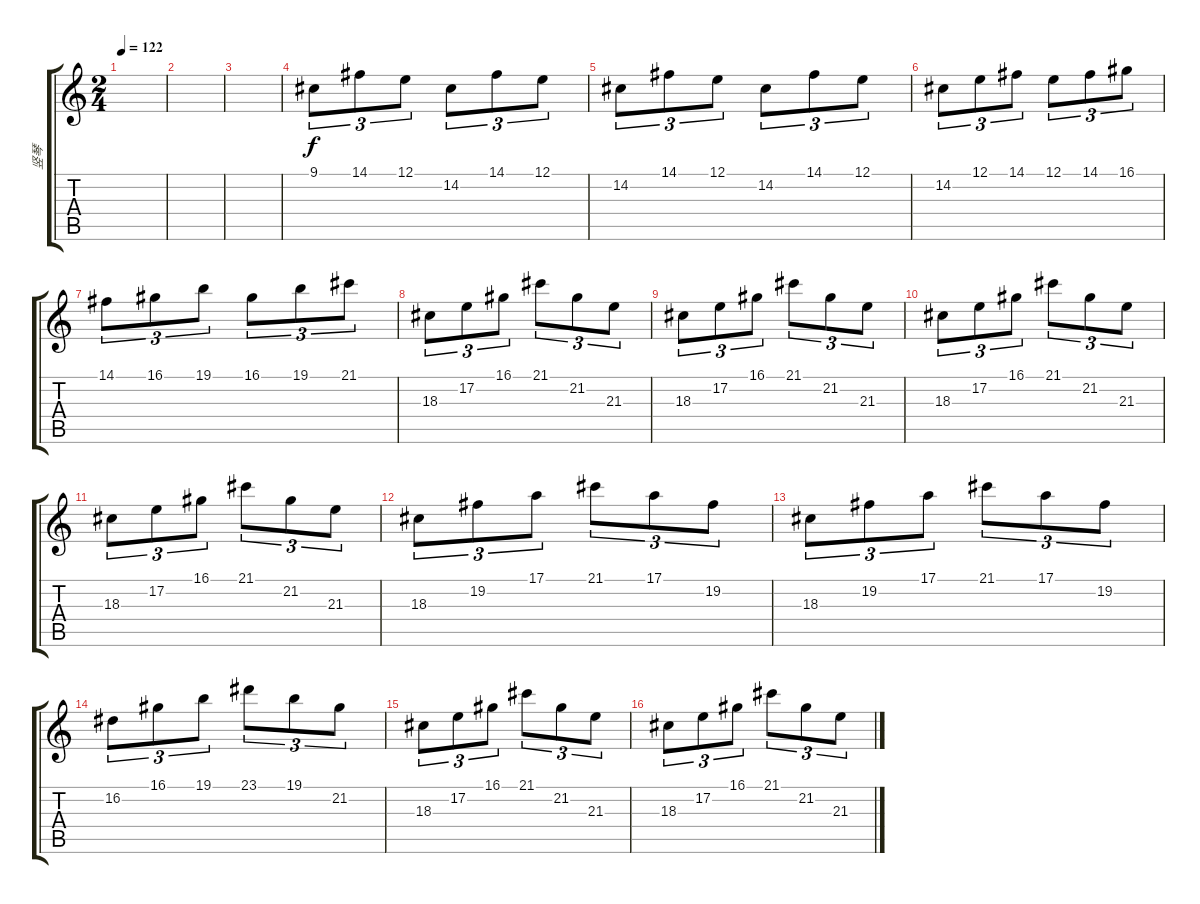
\track ("竖琴" "竖琴") {instrument orchestralharp}
\staff {score tabs}
\tuning (E4 B3 G3 D3 A2 E2) {hide}
\ts (2 4)
\tempo 122
\clef g2
\ks c
|
|
|
9.1.8{tu (3 2) volume 8 instrument orchestralharp} 14.1.8{tu (3 2)} 12.1.8{tu (3 2)} 14.2.8{tu (3 2)} 14.1.8{tu (3 2)} 12.1.8{tu (3 2)} |
14.2.8{tu (3 2)} 14.1.8{tu (3 2)} 12.1.8{tu (3 2)} 14.2.8{tu (3 2)} 14.1.8{tu (3 2)} 12.1.8{tu (3 2)} |
14.2.8{tu (3 2)} 12.1.8{tu (3 2)} 14.1.8{tu (3 2)} 12.1.8{tu (3 2)} 14.1.8{tu (3 2)} 16.1.8{tu (3 2)} |
14.1.8{tu (3 2)} 16.1.8{tu (3 2)} 19.1.8{tu (3 2)} 16.1.8{tu (3 2)} 19.1.8{tu (3 2)} 21.1.8{tu (3 2)} |
18.3.8{tu (3 2)} 17.2.8{tu (3 2)} 16.1.8{tu (3 2)} 21.1.8{tu (3 2)} 21.2.8{tu (3 2)} 21.3.8{tu (3 2)} |
18.3.8{tu (3 2)} 17.2.8{tu (3 2)} 16.1.8{tu (3 2)} 21.1.8{tu (3 2)} 21.2.8{tu (3 2)} 21.3.8{tu (3 2)} |
18.3.8{tu (3 2)} 17.2.8{tu (3 2)} 16.1.8{tu (3 2)} 21.1.8{tu (3 2)} 21.2.8{tu (3 2)} 21.3.8{tu (3 2)} |
18.3.8{tu (3 2)} 17.2.8{tu (3 2)} 16.1.8{tu (3 2)} 21.1.8{tu (3 2)} 21.2.8{tu (3 2)} 21.3.8{tu (3 2)} |
18.3.8{tu (3 2)} 19.2.8{tu (3 2)} 17.1.8{tu (3 2)} 21.1.8{tu (3 2)} 17.1.8{tu (3 2)} 19.2.8{tu (3 2)} |
18.3.8{tu (3 2)} 19.2.8{tu (3 2)} 17.1.8{tu (3 2)} 21.1.8{tu (3 2)} 17.1.8{tu (3 2)} 19.2.8{tu (3 2)} |
16.2.8{tu (3 2)} 16.1.8{tu (3 2)} 19.1.8{tu (3 2)} 23.1.8{tu (3 2)} 19.1.8{tu (3 2)} 21.2.8{tu (3 2)} |
18.3.8{tu (3 2)} 17.2.8{tu (3 2)} 16.1.8{tu (3 2)} 21.1.8{tu (3 2)} 21.2.8{tu (3 2)} 21.3.8{tu (3 2)} |
18.3.8{tu (3 2)} 17.2.8{tu (3 2)} 16.1.8{tu (3 2)} 21.1.8{tu (3 2)} 21.2.8{tu (3 2)} 21.3.8{tu (3 2)}
